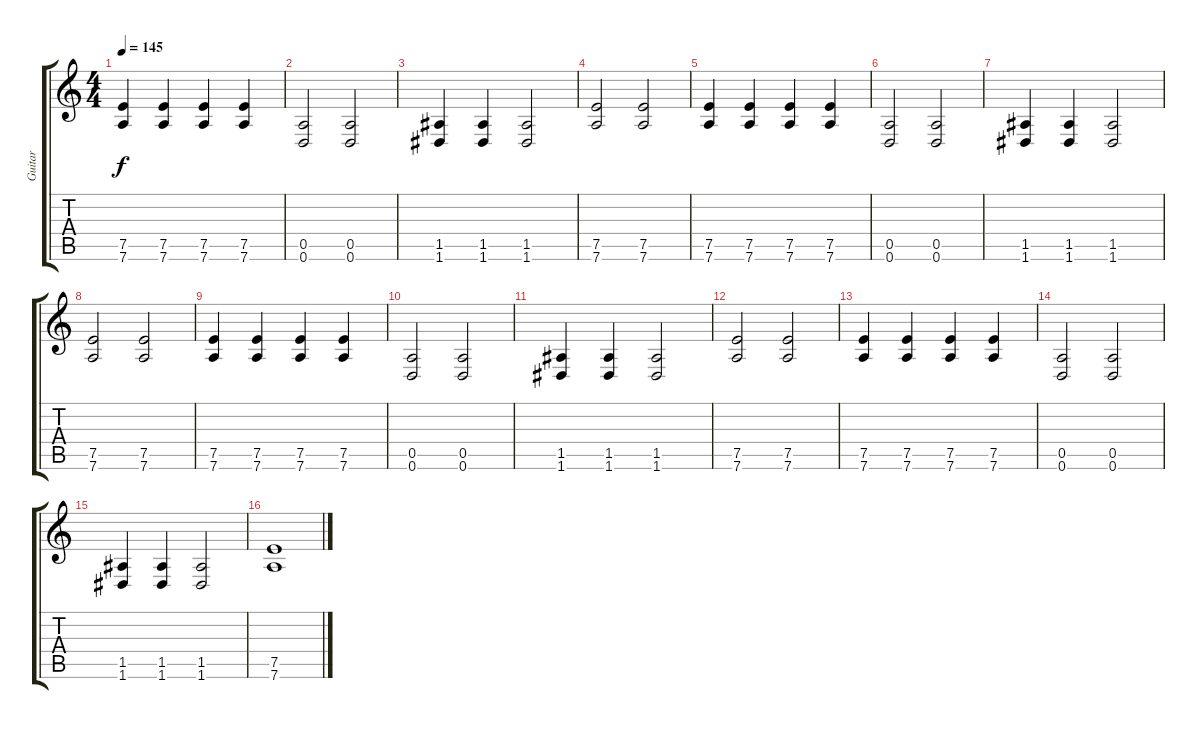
\track ("Guitar" "Guitar") {instrument overdrivenguitar}
\staff {score tabs}
\tuning (E4 B3 G3 D3 A2 D2) {hide}
\ts (4 4)
\tempo 145
\clef g2
\ks c
(7.5 7.6).4{dy f} (7.5 7.6).4 (7.5 7.6).4 (7.5 7.6).4 |
(0.5 0.6).2{volume 12 balance 8 instrument distortionguitar} (0.5 0.6).2 |
(1.5 1.6).4 (1.5 1.6).4 (1.5 1.6).2 |
(7.5 7.6).2 (7.5 7.6).2 |
(7.5 7.6).4 (7.5 7.6).4 (7.5 7.6).4 (7.5 7.6).4 |
(0.5 0.6).2{volume 12 balance 8 instrument distortionguitar} (0.5 0.6).2 |
(1.5 1.6).4 (1.5 1.6).4 (1.5 1.6).2 |
(7.5 7.6).2 (7.5 7.6).2 |
(7.5 7.6).4 (7.5 7.6).4 (7.5 7.6).4 (7.5 7.6).4 |
(0.5 0.6).2{volume 12 balance 8 instrument distortionguitar} (0.5 0.6).2 |
(1.5 1.6).4 (1.5 1.6).4 (1.5 1.6).2 |
(7.5 7.6).2 (7.5 7.6).2 |
(7.5 7.6).4 (7.5 7.6).4 (7.5 7.6).4 (7.5 7.6).4 |
(0.5 0.6).2{volume 12 balance 8 instrument distortionguitar} (0.5 0.6).2 |
(1.5 1.6).4 (1.5 1.6).4 (1.5 1.6).2 |
(7.5 7.6).1{volume 0}
